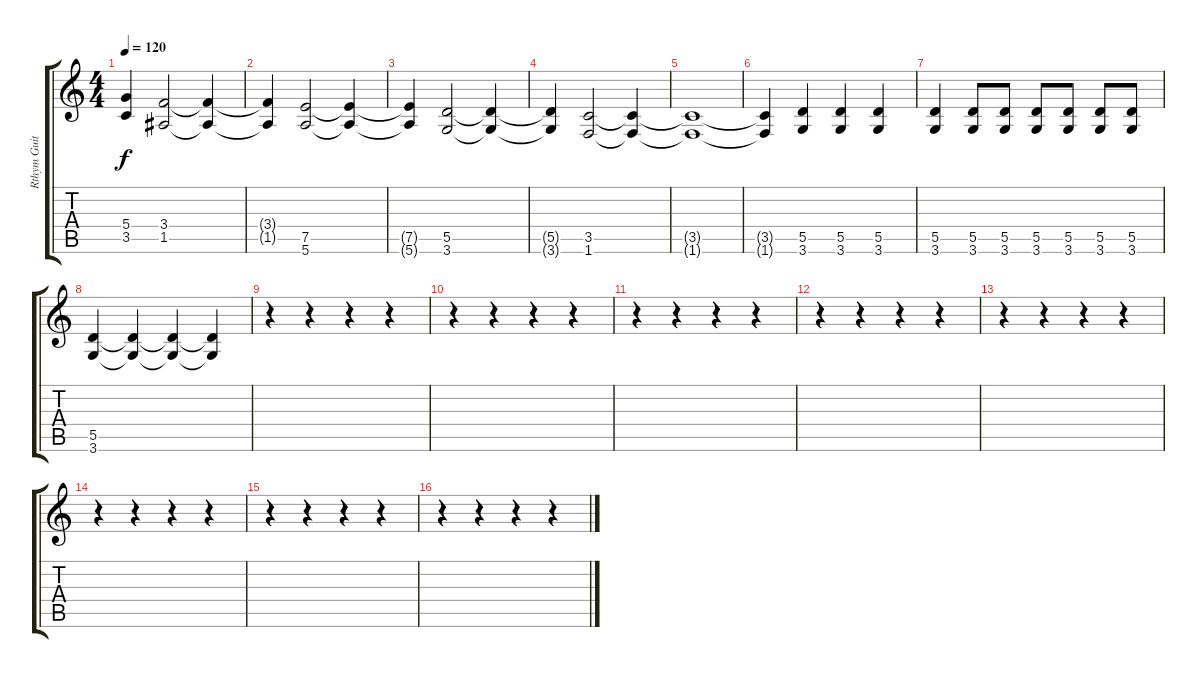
\track ("Rthym Guitar" "Rthym Guit") {instrument distortionguitar}
\staff {score tabs}
\tuning (E4 B3 G3 D3 A2 E2) {hide}
\ts (4 4)
\tempo 120
\clef g2
\ks c
(5.4{t} 3.5{t}).4{dy f} (3.4 1.5).2 (3.4{t} 1.5{t}).4 |
(3.4{t} 1.5{t}).4 (7.5 5.6).2 (7.5{t} 5.6{t}).4 |
(7.5{t} 5.6{t}).4 (5.5 3.6).2 (5.5{t} 3.6{t}).4 |
(5.5{t} 3.6{t}).4 (3.5 1.6).2 (3.5{t} 1.6{t}).4 |
(3.5{t} 1.6{t}).1 |
(3.5{t} 1.6{t}).4 (5.5 3.6).4 (5.5 3.6).4 (5.5 3.6).4 |
(5.5 3.6).4 (5.5 3.6).8 (5.5 3.6).8 (5.5 3.6).8 (5.5 3.6).8 (5.5 3.6).8 (5.5 3.6).8 |
(5.5 3.6).4 (5.5{t} 3.6{t}).4 (5.5{t} 3.6{t}).4 (5.5{t} 3.6{t}).4 |
r.4 r.4 r.4 r.4 |
r.4 r.4 r.4 r.4 |
r.4 r.4 r.4 r.4 |
r.4 r.4 r.4 r.4 |
r.4 r.4 r.4 r.4 |
r.4 r.4 r.4 r.4 |
r.4 r.4 r.4 r.4 |
r.4 r.4 r.4 r.4
